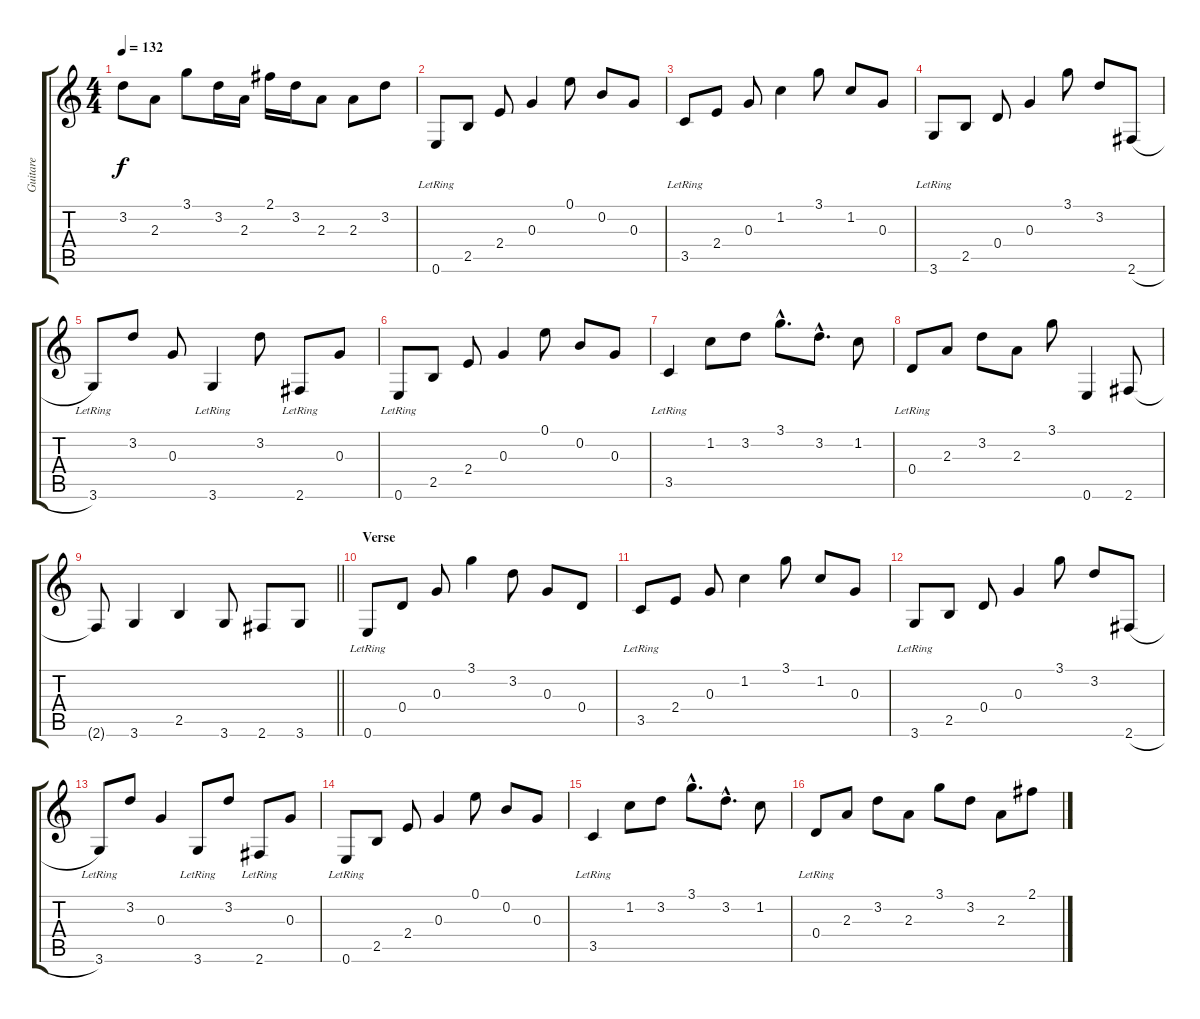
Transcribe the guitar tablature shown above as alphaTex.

\track ("Guitare" "Guitare") {instrument acousticguitarnylon}
\staff {score tabs}
\tuning (E4 B3 G3 D3 A2 E2) {hide}
\ts (4 4)
\tempo 132
\clef g2
\ks c
3.2.8{dy f} 2.3.8 3.1.8 3.2.16 2.3.16 2.1.16 3.2.16 2.3.8 2.3.8 3.2.8 |
0.6{lr}.8 2.5.8 2.4.8 0.3.4 0.1.8 0.2.8 0.3.8 |
3.5{lr}.8 2.4.8 0.3.8 1.2.4 3.1.8 1.2.8 0.3.8 |
3.6{lr}.8 2.5.8 0.4.8 0.3.4 3.1.8 3.2.8 2.6{h}.8 |
3.6{lr}.8 3.2.8 0.3.8 3.6{lr}.4 3.2.8 2.6{lr}.8 0.3.8 |
0.6{lr}.8 2.5.8 2.4.8 0.3.4 0.1.8 0.2.8 0.3.8 |
3.5{lr}.4 1.2.8 3.2.8 3.1{hac}.8{d} 3.2{hac}.8{d} 1.2.8 |
0.4{lr}.8 2.3.8 3.2.8 2.3.8 3.1.8 0.6.4 2.6.8 |
\barLineRight lightlight
2.6{t}.8 3.6.4 2.5.4 3.6.8 2.6.8 3.6.8 |
\section ("" "Verse")
0.6{lr}.8 0.4.8 0.3.8 3.1.4 3.2.8 0.3.8 0.4.8 |
3.5{lr}.8 2.4.8 0.3.8 1.2.4 3.1.8 1.2.8 0.3.8 |
3.6{lr}.8 2.5.8 0.4.8 0.3.4 3.1.8 3.2.8 2.6{h}.8 |
3.6{lr}.8 3.2.8 0.3.4 3.6{lr}.8 3.2.8 2.6{lr}.8 0.3.8 |
0.6{lr}.8 2.5.8 2.4.8 0.3.4 0.1.8 0.2.8 0.3.8 |
3.5{lr}.4 1.2.8 3.2.8 3.1{hac}.8{d} 3.2{hac}.8{d} 1.2.8 |
0.4{lr}.8 2.3.8 3.2.8 2.3.8 3.1.8 3.2.8 2.3.8 2.1.8
